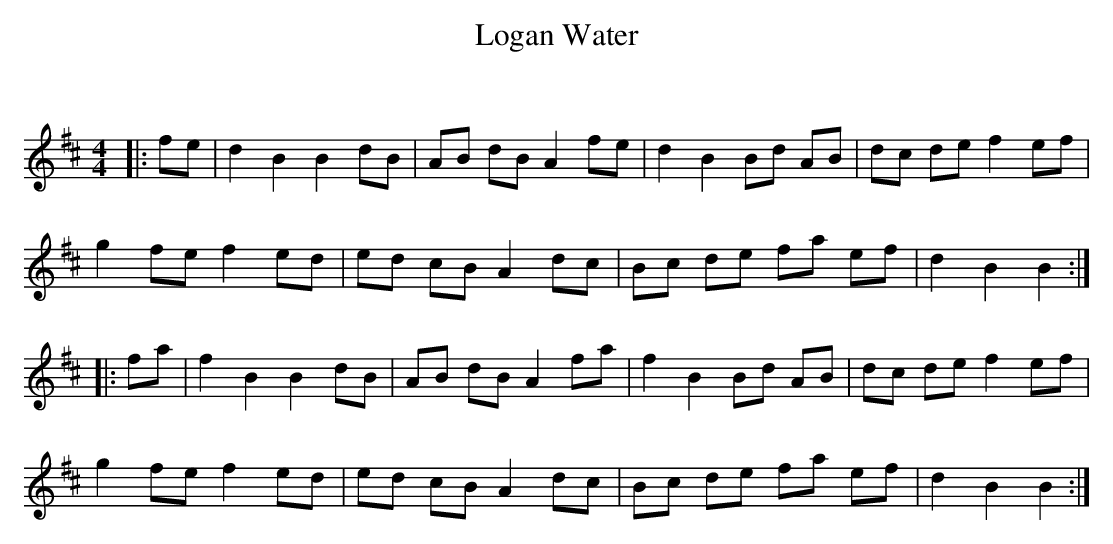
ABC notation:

X:1
T: Logan Water
C:
Q: 232
K:Bm
M:4/4
L:1/8
|:fe|d2 B2 B2 dB|AB dB A2 fe|d2 B2 Bd AB|dc de f2 ef|
g2 fe f2 ed|ed cB A2 dc|Bc de fa ef|d2 B2 B2:|
|:fa|f2 B2 B2 dB|AB dB A2 fa|f2 B2 Bd AB|dc de f2 ef|
g2 fe f2 ed|ed cB A2 dc|Bc de fa ef|d2 B2 B2:|
